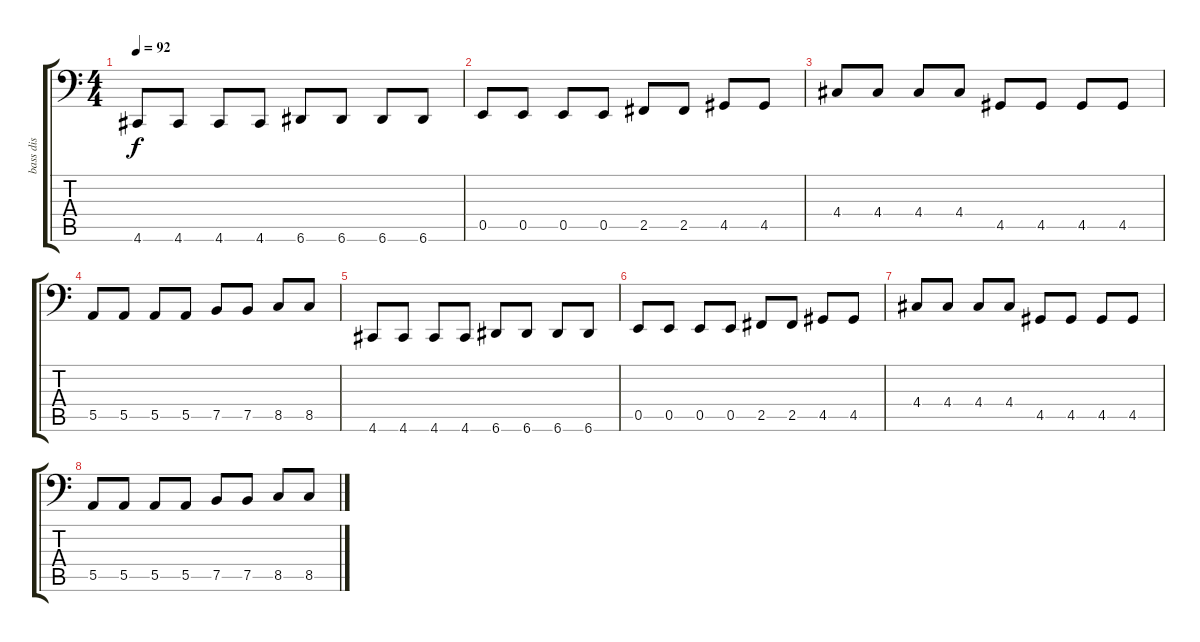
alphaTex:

\track ("bass dis" "bass dis") {instrument distortionguitar}
\staff {score tabs}
\tuning (C3 G2 D2 A1 E1 A0) {hide}
\ts (4 4)
\tempo 92
\clef f4
\ks c
4.6.8{dy f} 4.6.8 4.6.8 4.6.8 6.6.8 6.6.8 6.6.8 6.6.8 |
0.5.8 0.5.8 0.5.8 0.5.8 2.5.8 2.5.8 4.5.8 4.5.8 |
4.4.8 4.4.8 4.4.8 4.4.8 4.5.8 4.5.8 4.5.8 4.5.8 |
5.5.8 5.5.8 5.5.8 5.5.8 7.5.8 7.5.8 8.5.8 8.5.8 |
4.6.8 4.6.8 4.6.8 4.6.8 6.6.8 6.6.8 6.6.8 6.6.8 |
0.5.8 0.5.8 0.5.8 0.5.8 2.5.8 2.5.8 4.5.8 4.5.8 |
4.4.8 4.4.8 4.4.8 4.4.8 4.5.8 4.5.8 4.5.8 4.5.8 |
5.5.8 5.5.8 5.5.8 5.5.8 7.5.8 7.5.8 8.5.8 8.5.8
